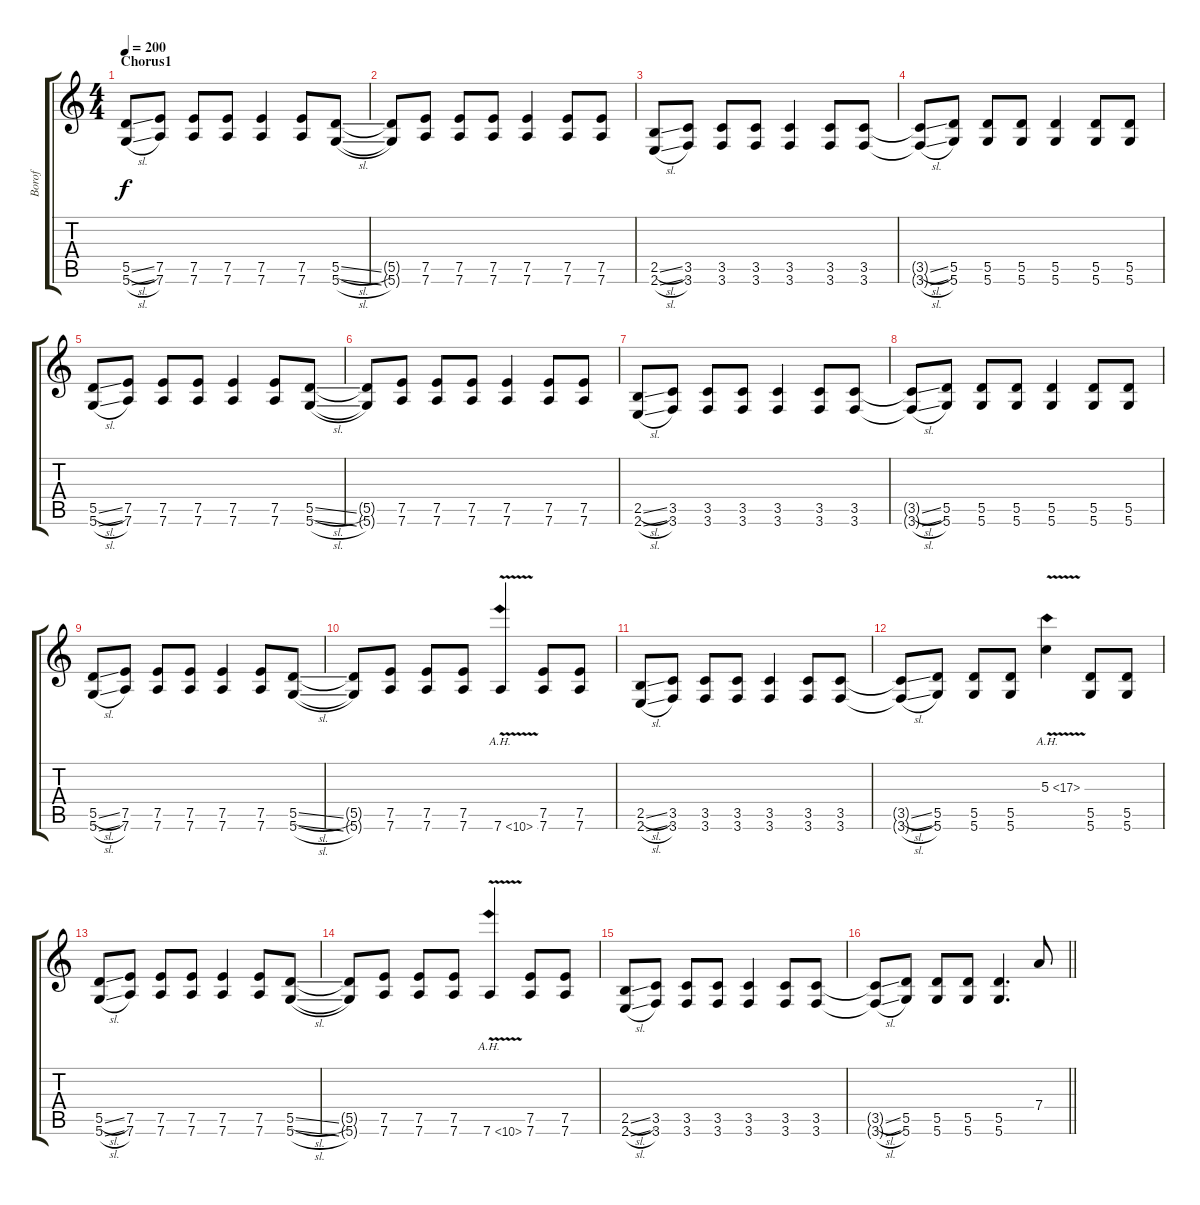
\track ("Borof" "Borof") {instrument distortionguitar}
\staff {score tabs}
\tuning (E4 B3 G3 D3 A2 D2) {hide}
\ts (4 4)
\section ("" "Chorus1")
\tempo 200
\clef g2
\ks c
(5.5{sl} 5.6{sl}).8{dy f} (7.5 7.6).8 (7.5 7.6).8 (7.5 7.6).8 (7.5 7.6).4 (7.5 7.6).8 (5.5{sl} 5.6{sl}).8 |
(5.5{t} 5.6{t}).8 (7.5 7.6).8 (7.5 7.6).8 (7.5 7.6).8 (7.5 7.6).4 (7.5 7.6).8 (7.5 7.6).8 |
(2.5{sl} 2.6{sl}).8 (3.5 3.6).8 (3.5 3.6).8 (3.5 3.6).8 (3.5 3.6).4 (3.5 3.6).8 (3.5 3.6).8 |
(3.5{sl t} 3.6{sl t}).8 (5.5 5.6).8 (5.5 5.6).8 (5.5 5.6).8 (5.5 5.6).4 (5.5 5.6).8 (5.5 5.6).8 |
(5.5{sl} 5.6{sl}).8 (7.5 7.6).8 (7.5 7.6).8 (7.5 7.6).8 (7.5 7.6).4 (7.5 7.6).8 (5.5{sl} 5.6{sl}).8 |
(5.5{t} 5.6{t}).8 (7.5 7.6).8 (7.5 7.6).8 (7.5 7.6).8 (7.5 7.6).4 (7.5 7.6).8 (7.5 7.6).8 |
(2.5{sl} 2.6{sl}).8 (3.5 3.6).8 (3.5 3.6).8 (3.5 3.6).8 (3.5 3.6).4 (3.5 3.6).8 (3.5 3.6).8 |
(3.5{sl t} 3.6{sl t}).8 (5.5 5.6).8 (5.5 5.6).8 (5.5 5.6).8 (5.5 5.6).4 (5.5 5.6).8 (5.5 5.6).8 |
(5.5{sl} 5.6{sl}).8 (7.5 7.6).8 (7.5 7.6).8 (7.5 7.6).8 (7.5 7.6).4 (7.5 7.6).8 (5.5{sl} 5.6{sl}).8 |
(5.5{t} 5.6{t}).8 (7.5 7.6).8 (7.5 7.6).8 (7.5 7.6).8 7.6{ah 3 v}.4 (7.5 7.6).8 (7.5 7.6).8 |
(2.5{sl} 2.6{sl}).8 (3.5 3.6).8 (3.5 3.6).8 (3.5 3.6).8 (3.5 3.6).4 (3.5 3.6).8 (3.5 3.6).8 |
(3.5{sl t} 3.6{sl t}).8 (5.5 5.6).8 (5.5 5.6).8 (5.5 5.6).8 5.3{ah 12 v}.4 (5.5 5.6).8 (5.5 5.6).8 |
(5.5{sl} 5.6{sl}).8 (7.5 7.6).8 (7.5 7.6).8 (7.5 7.6).8 (7.5 7.6).4 (7.5 7.6).8 (5.5{sl} 5.6{sl}).8 |
(5.5{t} 5.6{t}).8 (7.5 7.6).8 (7.5 7.6).8 (7.5 7.6).8 7.6{ah 3 v}.4 (7.5 7.6).8 (7.5 7.6).8 |
(2.5{sl} 2.6{sl}).8 (3.5 3.6).8 (3.5 3.6).8 (3.5 3.6).8 (3.5 3.6).4 (3.5 3.6).8 (3.5 3.6).8 |
\barLineRight lightlight
(3.5{sl t} 3.6{sl t}).8 (5.5 5.6).8 (5.5 5.6).8 (5.5 5.6).8 (5.5 5.6).4{d} 7.4.8
